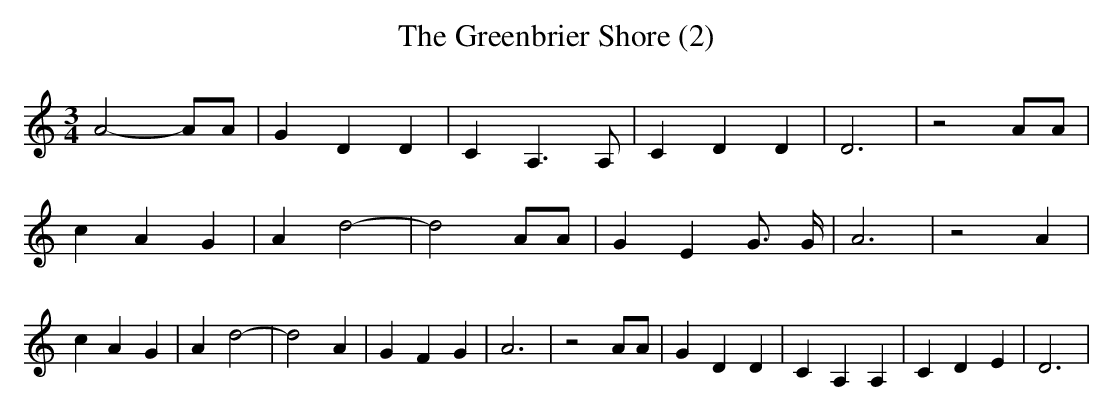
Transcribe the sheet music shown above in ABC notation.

X:1
T:The Greenbrier Shore (2)
M:3/4
L:1/4
K:C
 A2- A/2A/2| G D D| C A,3/2 A,/2| C D D| D3| z2 A/2A/2| c A G| A d2-|\
 d2 A/2A/2| G E G3/4 G/4| A3| z2 A| c A G| A d2-| d2 A| G F G| A3|\
 z2 A/2A/2| G D D| C A, A,| C D E| D3|
